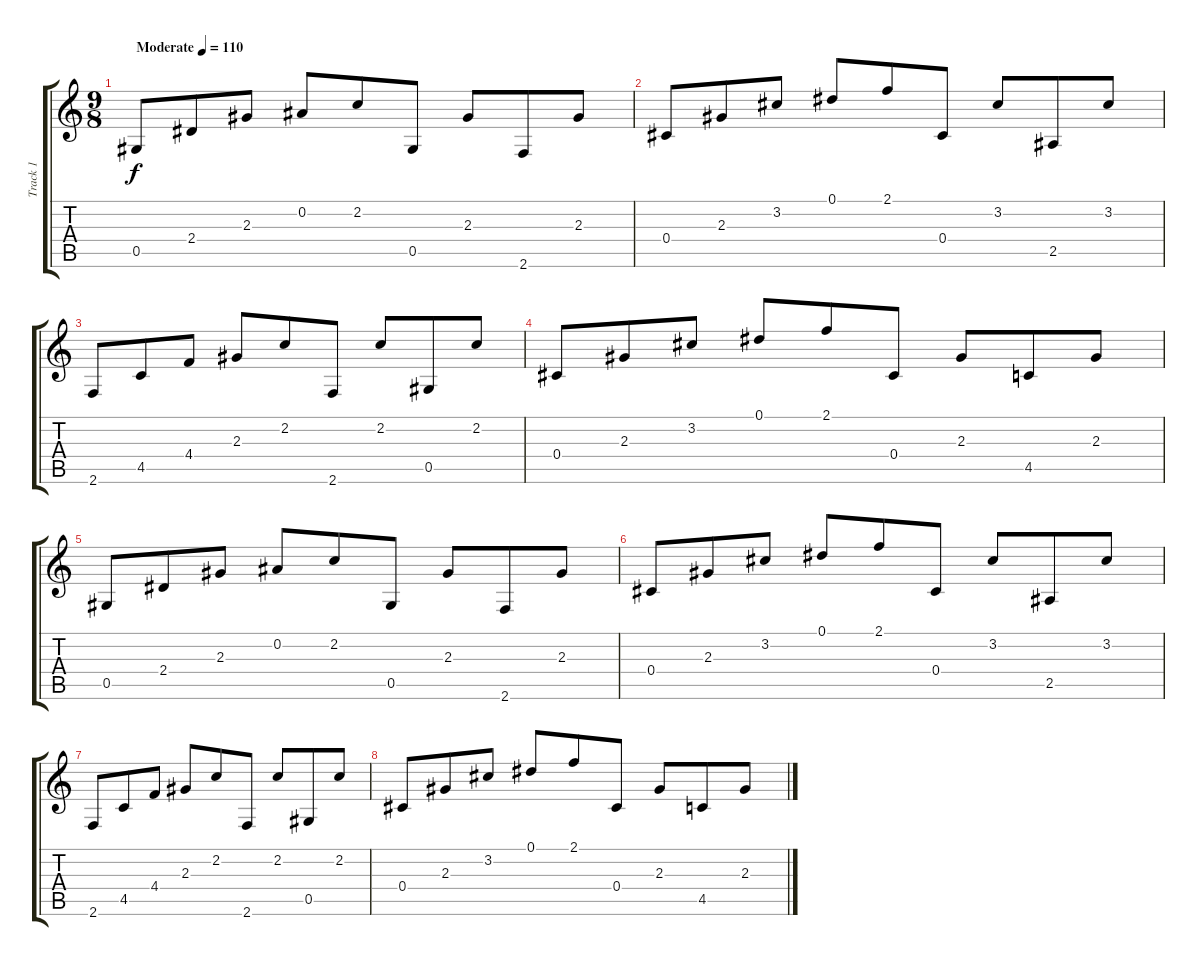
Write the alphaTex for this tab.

\track ("Track 1" "Track 1") {instrument distortionguitar}
\staff {score tabs}
\tuning (Eb4 Bb3 Gb3 Db3 Ab2 Eb2) {hide}
\ts (9 8)
\tempo (110 "Moderate")
\clef g2
\ks c
0.5.8{dy f instrument distortionguitar} 2.4.8 2.3.8 0.2.8 2.2.8 0.5.8 2.3.8 2.6.8 2.3.8 |
0.4.8 2.3.8 3.2.8 0.1.8 2.1.8 0.4.8 3.2.8 2.5.8 3.2.8 |
2.6.8 4.5.8 4.4.8 2.3.8 2.2.8 2.6.8 2.2.8 0.5.8 2.2.8 |
0.4.8 2.3.8 3.2.8 0.1.8 2.1.8 0.4.8 2.3.8 4.5.8 2.3.8 |
0.5.8 2.4.8 2.3.8 0.2.8 2.2.8 0.5.8 2.3.8 2.6.8 2.3.8 |
0.4.8 2.3.8 3.2.8 0.1.8 2.1.8 0.4.8 3.2.8 2.5.8 3.2.8 |
2.6.8 4.5.8 4.4.8 2.3.8 2.2.8 2.6.8 2.2.8 0.5.8 2.2.8 |
0.4.8 2.3.8 3.2.8 0.1.8 2.1.8 0.4.8 2.3.8 4.5.8 2.3.8
